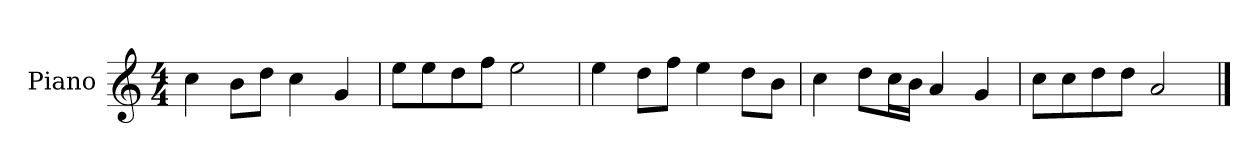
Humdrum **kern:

**kern
*part1
*staff1
*I"Piano
*I'P-no
*clefG2
*k[]
*M4/4
*MM90
=1
4cc\
8b\L
8dd\J
4cc\
4g/
=2
8ee\L
8ee\
8dd\
8ff\J
2ee\
=3
4ee\
8dd\L
8ff\J
4ee\
8dd\L
8b\J
=4
4cc\
8dd\L
16cc\L
16b\JJ
4a/
4g/
=5
8cc\L
8cc\
8dd\
8dd\J
2a/
==
*-
